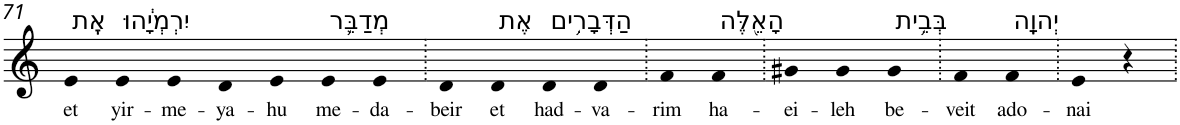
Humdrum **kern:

**kern	**text
*part1	*part1
*staff1	*staff1
*I"Piano	*
*I'Pno	*
!!LO:PB:g=z
*clefG2	*
*k[]	*
=71	=71
!LO:TX:a:t=אֶֽת	!
!	!LO:LY:b
4e	et
!LO:TX:a:t=יִרְמְיָ֔הוּ	!
!	!LO:LY:b
4e	yir-
!	!LO:LY:b
4e	-me-
!	!LO:LY:b
4d	-ya-
!	!LO:LY:b
4e	-hu
!LO:TX:a:t=מְדַבֵּ֛ר	!
!	!LO:LY:b
4e	me-
!	!LO:LY:b
4e	-da-
=72.	=72.
!	!LO:LY:b
4d	-beir
!LO:TX:a:t=אֶת	!
!	!LO:LY:b
4d	et
!LO:TX:a:t=הַדְּבָרִ֥ים	!
!	!LO:LY:b
4d	had-
!	!LO:LY:b
4d	-va-
=73.	=73.
!	!LO:LY:b
4f	-rim
!LO:TX:a:t=הָאֵ֖לֶּה	!
!	!LO:LY:b
4f	ha-
=74.	=74.
!	!LO:LY:b
4g#X	-ei-
!	!LO:LY:b
4g#	-leh
!LO:TX:a:t=בְּבֵ֥ית	!
!	!LO:LY:b
4g#	be-
=75.	=75.
!	!LO:LY:b
4f	-veit
!LO:TX:a:t=יְהוָֽה	!
!	!LO:LY:b
4f	ado-
=76.	=76.
!	!LO:LY:b
4e	-nai
4r	.
=.	=.
*-	*-
